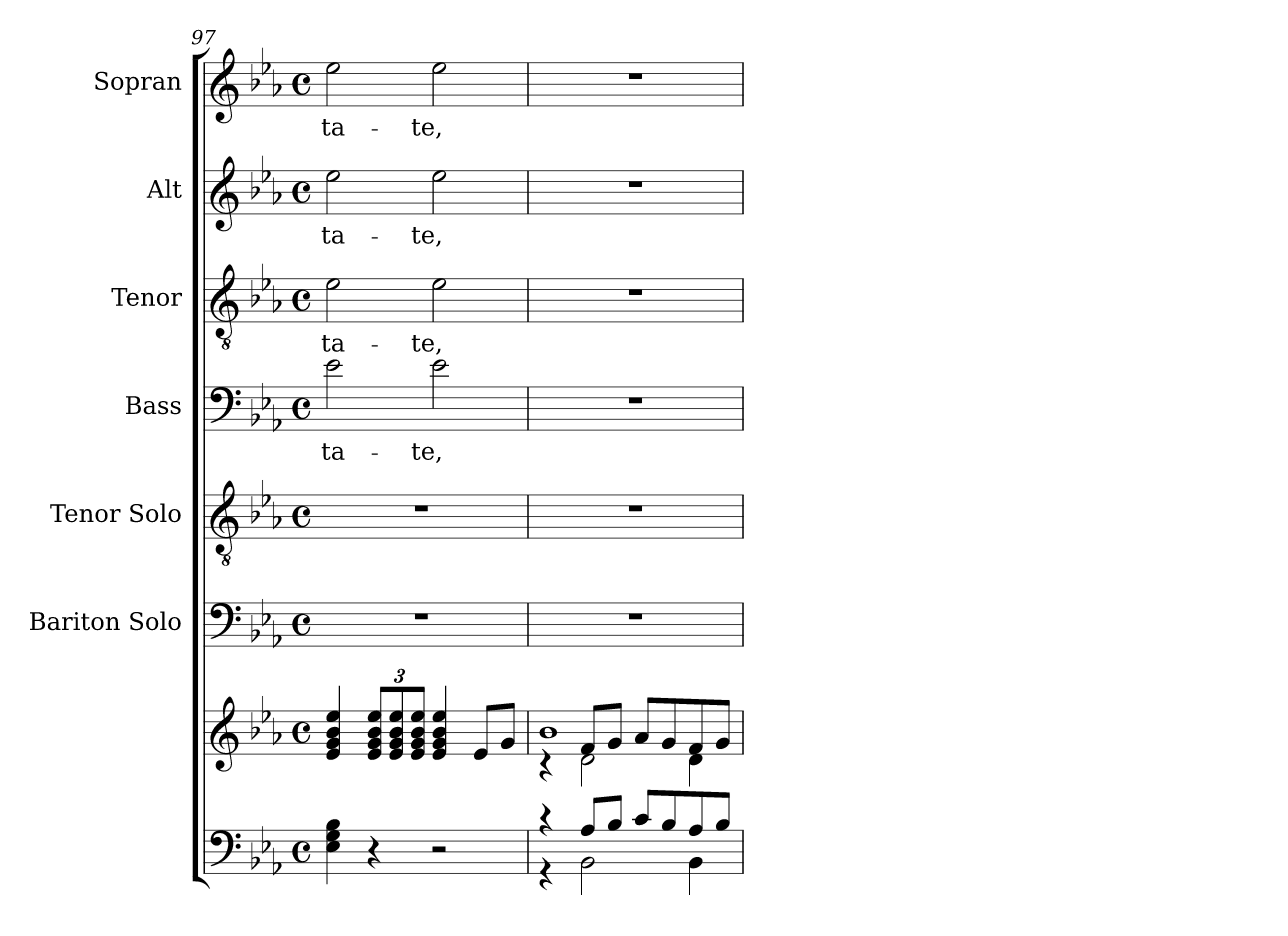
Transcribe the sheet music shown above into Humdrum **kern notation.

**kern	**kern	**kern	**kern	**kern	**text	**kern	**text	**kern	**text	**kern	**text
*part7	*part7	*part6	*part5	*part4	*part4	*part3	*part3	*part2	*part2	*part1	*part1
*staff8	*staff7	*staff6	*staff5	*staff4	*staff4	*staff3	*staff3	*staff2	*staff2	*staff1	*staff1
*	*	*I"Bariton Solo	*I"Tenor Solo	*I"Bass	*	*I"Tenor	*	*I"Alt	*	*I"Sopran	*
*	*	*	*	*I'B.	*	*I'T.	*	*I'A.	*	*I'S.	*
*clefF4	*clefG2	*clefF4	*clefGv2	*clefF4	*	*clefGv2	*	*clefG2	*	*clefG2	*
*k[b-e-a-]	*k[b-e-a-]	*k[b-e-a-]	*k[b-e-a-]	*k[b-e-a-]	*	*k[b-e-a-]	*	*k[b-e-a-]	*	*k[b-e-a-]	*
*E-:	*E-:	*E-:	*E-:	*E-:	*	*E-:	*	*E-:	*	*E-:	*
*M4/4	*M4/4	*M4/4	*M4/4	*M4/4	*	*M4/4	*	*M4/4	*	*M4/4	*
*met(c)	*met(c)	*met(c)	*met(c)	*met(c)	*	*met(c)	*	*met(c)	*	*met(c)	*
=97	=97	=97	=97	=97	=97	=97	=97	=97	=97	=97	=97
!	!	!	!	!	!LO:LY:b	!	!LO:LY:b	!	!LO:LY:b	!	!LO:LY:b
4E-\ 4G\ 4B-\	4e-/ 4g/ 4b-/ 4ee-/	1r	1r	2e-\	-ta-	2e-\	-ta-	2ee-\	-ta-	2ee-\	-ta-
4r	12e-/ 12g/ 12b-/ 12ee-/L	.	.	.	.	.	.	.	.	.	.
.	12e-/ 12g/ 12b-/ 12ee-/	.	.	.	.	.	.	.	.	.	.
.	12e-/ 12g/ 12b-/ 12ee-/J	.	.	.	.	.	.	.	.	.	.
!	!	!	!	!	!LO:LY:b	!	!LO:LY:b	!	!LO:LY:b	!	!LO:LY:b
2r	4e-/ 4g/ 4b-/ 4ee-/	.	.	2e-\	-te,	2e-\	-te,	2ee-\	-te,	2ee-\	-te,
.	8e-/L	.	.	.	.	.	.	.	.	.	.
.	8g/J	.	.	.	.	.	.	.	.	.	.
=98	=98	=98	=98	=98	=98	=98	=98	=98	=98	=98	=98
*^	*^	*	*	*	*	*	*	*	*	*	*
*	*	*	*^	*	*	*	*	*	*	*	*	*	*
4r	4r	1b-	4rc	4ryy	1r	1r	1r	.	1r	.	1r	.	1r	.
8A-/L	2BB-\	.	2d\	8f/L	.	.	.	.	.	.	.	.	.	.
8B-/J	.	.	.	8g/J	.	.	.	.	.	.	.	.	.	.
8c/L	.	.	.	8a-/L	.	.	.	.	.	.	.	.	.	.
8B-/	.	.	.	8g/	.	.	.	.	.	.	.	.	.	.
8A-/	4BB-\	.	4d\	8f/	.	.	.	.	.	.	.	.	.	.
8B-/J	.	.	.	8g/J	.	.	.	.	.	.	.	.	.	.
*v	*v	*	*	*	*	*	*	*	*	*	*	*	*	*
*	*v	*v	*v	*	*	*	*	*	*	*	*	*	*
=	=	=	=	=	=	=	=	=	=	=	=
*-	*-	*-	*-	*-	*-	*-	*-	*-	*-	*-	*-
